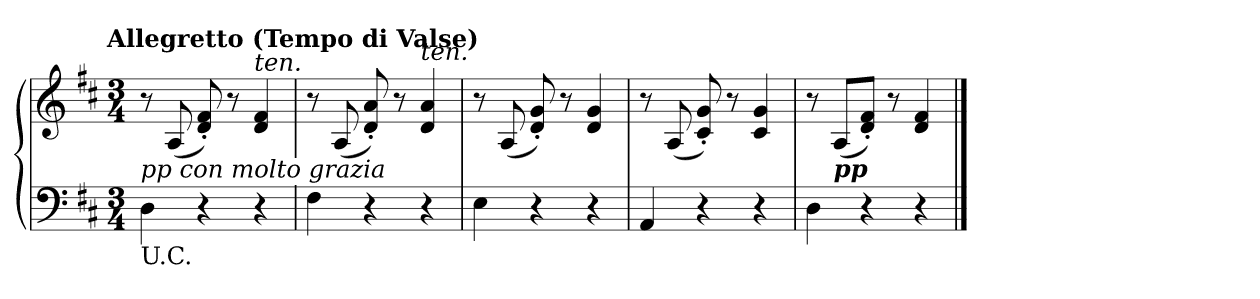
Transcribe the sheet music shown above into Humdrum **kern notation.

**kern	**kern
*part1	*part1
*staff2	*staff1
*clefF4	*clefG2
*k[f#c#]	*k[f#c#]
!!LO:TX:omd:t=Allegretto (Tempo di Valse)
*M3/4	*M3/4
*MM120	*MM120
=1	=1
!	!LO:TX:b:i:t=pp  con molto grazia
!LO:TX:b:t=U.C.	!
4D\	8r
.	(<8A/
4r	8d'/ 8f#'/)
.	8r
!	!LO:TX:a:i:t=ten.
4r	4d/ 4f#/
=2	=2
4F#\	8r
.	(<8A/
4r	8d'/ 8a'/)
.	8r
!	!LO:TX:a:i:t=ten.
4r	4d/ 4a/
=3	=3
4E\	8r
.	(<8A/
4r	8d'/ 8g'/)
.	8r
4r	4d/ 4g/
=4	=4
4AA/	8r
.	(<8A/
4r	8c#'/ 8g'/)
.	8r
4r	4c#/ 4g/
=5	=5
4D\	8r
!	!LO:TX:b:Bi:t=pp
.	(<8A/L
4r	8d'/ 8f#'/J)
.	8r
4r	4d/ 4f#/
==	==
*-	*-
